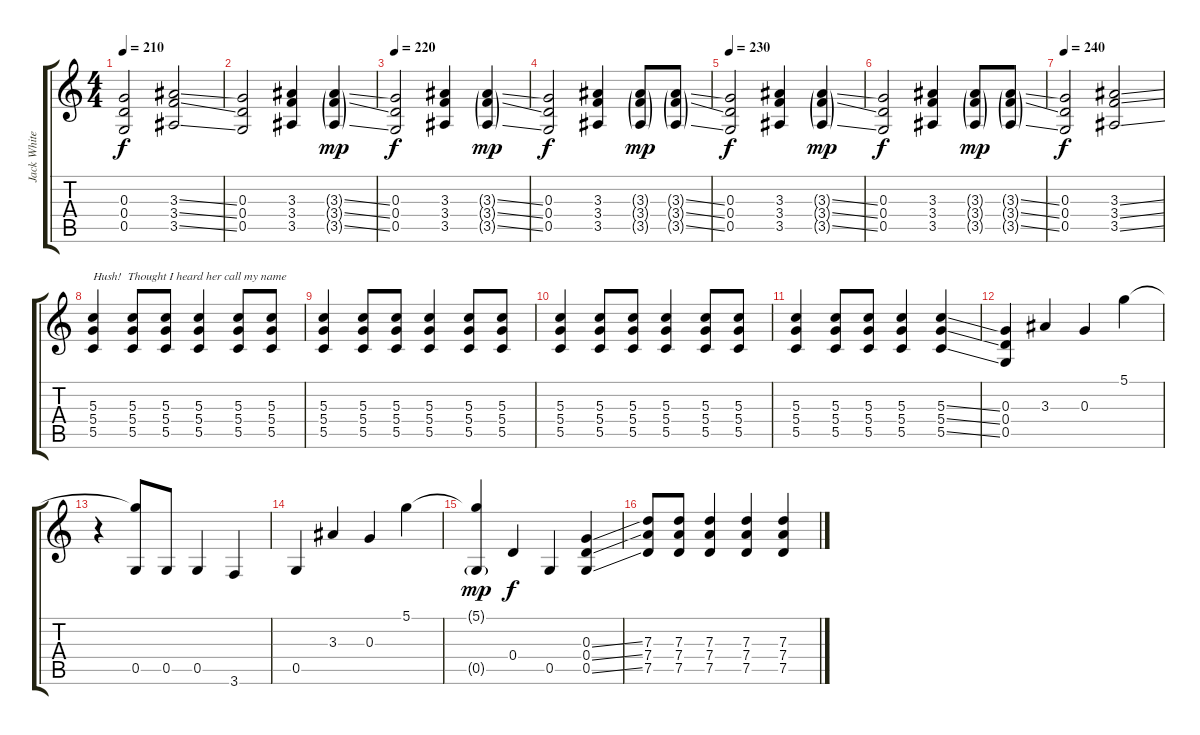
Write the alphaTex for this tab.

\track ("Jack White" "Jack White") {instrument electricguitarclean}
\staff {score tabs}
\tuning (D4 B3 G3 D3 G2 D2) {hide}
\ts (4 4)
\tempo 210
\clef g2
\ks c
(0.3 0.4 0.5).2{dy f} (3.3{ss} 3.4{ss} 3.5{ss}).2 |
(0.3 0.4 0.5).2 (3.3 3.4 3.5).4 (3.3{ss g} 3.4{ss g} 3.5{ss g}).4{dy mp} |
\tempo 220
(0.3 0.4 0.5).2{dy f} (3.3 3.4 3.5).4 (3.3{ss g} 3.4{ss g} 3.5{ss g}).4{dy mp} |
(0.3 0.4 0.5).2{dy f} (3.3 3.4 3.5).4 (3.3{g} 3.4{g} 3.5{g}).8{dy mp} (3.3{ss g} 3.4{ss g} 3.5{ss g}).8 |
\tempo 230
(0.3 0.4 0.5).2{dy f} (3.3 3.4 3.5).4 (3.3{ss g} 3.4{ss g} 3.5{ss g}).4{dy mp} |
(0.3 0.4 0.5).2{dy f} (3.3 3.4 3.5).4 (3.3{g} 3.4{g} 3.5{g}).8{dy mp} (3.3{ss g} 3.4{ss g} 3.5{ss g}).8 |
\tempo 240
(0.3 0.4 0.5).2{dy f} (3.3{ss} 3.4{ss} 3.5{ss}).2 |
(5.3 5.4 5.5).4{txt "Hush!  Thought I heard her call my name"} (5.3 5.4 5.5).8 (5.3 5.4 5.5).8 (5.3 5.4 5.5).4 (5.3 5.4 5.5).8 (5.3 5.4 5.5).8 |
(5.3 5.4 5.5).4 (5.3 5.4 5.5).8 (5.3 5.4 5.5).8 (5.3 5.4 5.5).4 (5.3 5.4 5.5).8 (5.3 5.4 5.5).8 |
(5.3 5.4 5.5).4 (5.3 5.4 5.5).8 (5.3 5.4 5.5).8 (5.3 5.4 5.5).4 (5.3 5.4 5.5).8 (5.3 5.4 5.5).8 |
(5.3 5.4 5.5).4 (5.3 5.4 5.5).8 (5.3 5.4 5.5).8 (5.3 5.4 5.5).4 (5.3{ss} 5.4{ss} 5.5{ss}).4 |
(0.3 0.4 0.5).4 3.3.4 0.3.4 5.1.4 |
r.4 (5.1{t} 0.5).8 0.5.8 0.5.4 3.6.4 |
0.5.4 3.3.4 0.3.4 5.1.4 |
(5.1{t} 0.5{g}).4{dy mp} 0.4.4{dy f} 0.5.4 (0.3{ss} 0.4{ss} 0.5{ss}).4 |
(7.3 7.4 7.5).8 (7.3 7.4 7.5).8 (7.3 7.4 7.5).4 (7.3 7.4 7.5).4 (7.3 7.4 7.5).4
